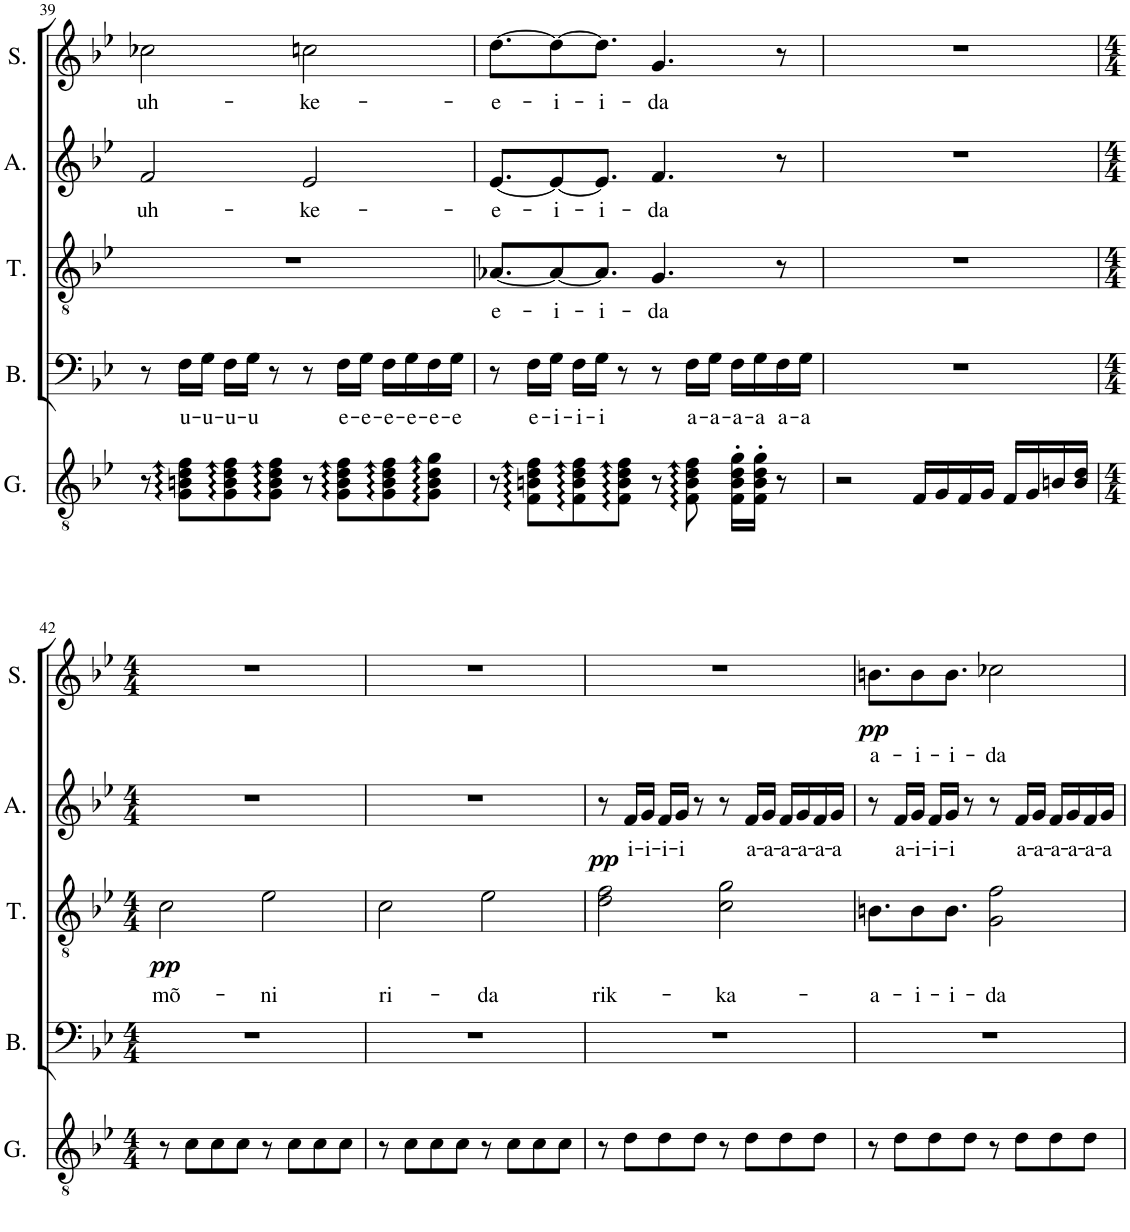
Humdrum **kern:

**kern	**kern	**text	**kern	**text	**dynam	**kern	**text	**dynam	**kern	**text	**dynam
*part5	*part4	*part4	*part3	*part3	*part3	*part2	*part2	*part2	*part1	*part1	*part1
*staff5	*staff4	*staff4	*staff3	*staff3	*staff3	*staff2	*staff2	*staff2	*staff1	*staff1	*staff1
*I"Classical Guitar	*I"Bass	*	*I"Tenor	*	*	*I"Alto	*	*	*I"Soprano	*	*
*I'G.	*I'B.	*	*I'T.	*	*	*I'A.	*	*	*I'S.	*	*
!!LO:PB:g=z
*clefGv2	*clefF4	*	*clefGv2	*	*	*clefG2	*	*	*clefG2	*	*
*k[b-e-]	*k[b-e-]	*	*k[b-e-]	*	*	*k[b-e-]	*	*	*k[b-e-]	*	*
*M4/4	*M4/4	*	*M4/4	*	*	*M4/4	*	*	*M4/4	*	*
=39	=39	=39	=39	=39	=39	=39	=39	=39	=39	=39	=39
!	!	!	!	!	!	!	!LO:LY:b	!	!	!LO:LY:b	!
8r	8r	.	1r	.	.	2f/	uh-	.	2cc-X\	uh-	.
!	!	!LO:LY:b	!	!	!	!	!	!	!	!	!
8G\ 8Bn\ 8d\ 8f\L	16F\LL	u-	.	.	.	.	.	.	.	.	.
!	!	!LO:LY:b	!	!	!	!	!	!	!	!	!
.	16G\JJ	-u-	.	.	.	.	.	.	.	.	.
!	!	!LO:LY:b	!	!	!	!	!	!	!	!	!
8G\ 8B\ 8d\ 8f\	16F\LL	-u-	.	.	.	.	.	.	.	.	.
!	!	!LO:LY:b	!	!	!	!	!	!	!	!	!
.	16G\JJ	-u	.	.	.	.	.	.	.	.	.
8G\ 8B\ 8d\ 8f\J	8r	.	.	.	.	.	.	.	.	.	.
!	!	!	!	!	!	!	!LO:LY:b	!	!	!LO:LY:b	!
8r	8r	.	.	.	.	2e-/	-ke-	.	2ccn\	-ke-	.
!	!	!LO:LY:b	!	!	!	!	!	!	!	!	!
8G\ 8B\ 8d\ 8f\L	16F\LL	e-	.	.	.	.	.	.	.	.	.
!	!	!LO:LY:b	!	!	!	!	!	!	!	!	!
.	16G\JJ	-e-	.	.	.	.	.	.	.	.	.
!	!	!LO:LY:b	!	!	!	!	!	!	!	!	!
8G\ 8B\ 8d\ 8f\	16F\LL	-e-	.	.	.	.	.	.	.	.	.
!	!	!LO:LY:b	!	!	!	!	!	!	!	!	!
.	16G\	-e-	.	.	.	.	.	.	.	.	.
!	!	!LO:LY:b	!	!	!	!	!	!	!	!	!
8G\ 8B\ 8d\ 8g\J	16F\	-e-	.	.	.	.	.	.	.	.	.
!	!	!LO:LY:b	!	!	!	!	!	!	!	!	!
.	16G\JJ	-e	.	.	.	.	.	.	.	.	.
=40	=40	=40	=40	=40	=40	=40	=40	=40	=40	=40	=40
!	!	!	!	!LO:LY:b	!	!	!LO:LY:b	!	!	!LO:LY:b	!
8r	8r	.	[8.A-X/L	e-	.	[8.e-/L	-e-	.	[8.dd\L	-e-	.
!	!	!LO:LY:b	!	!	!	!	!	!	!	!	!
8F\ 8Bn\ 8d\ 8f\L	16F\LL	e-	.	.	.	.	.	.	.	.	.
!	!	!LO:LY:b	!	!LO:LY:b	!	!	!LO:LY:b	!	!	!LO:LY:b	!
.	16G\JJ	-i-	8A-/_	-i-	.	8e-/_	-i-	.	8dd\_	-i-	.
!	!	!LO:LY:b	!	!	!	!	!	!	!	!	!
8F\ 8B\ 8d\ 8f\	16F\LL	-i-	.	.	.	.	.	.	.	.	.
!	!	!LO:LY:b	!	!LO:LY:b	!	!	!LO:LY:b	!	!	!LO:LY:b	!
.	16G\JJ	-i	8.A-/J]	-i-	.	8.e-/J]	-i-	.	8.dd\J]	-i-	.
8F\ 8B\ 8d\ 8f\J	8r	.	.	.	.	.	.	.	.	.	.
!	!	!	!	!LO:LY:b	!	!	!LO:LY:b	!	!	!LO:LY:b	!
8r	8r	.	4.G/	-da	.	4.f/	-da	.	4.g/	-da	.
!	!	!LO:LY:b	!	!	!	!	!	!	!	!	!
8F\ 8B\ 8d\ 8f\	16F\LL	a-	.	.	.	.	.	.	.	.	.
!	!	!LO:LY:b	!	!	!	!	!	!	!	!	!
.	16G\JJ	-a-	.	.	.	.	.	.	.	.	.
!	!	!LO:LY:b	!	!	!	!	!	!	!	!	!
16F\' 16B\' 16d\' 16g\'LL	16F\LL	-a-	.	.	.	.	.	.	.	.	.
!	!	!LO:LY:b	!	!	!	!	!	!	!	!	!
16F\' 16B\' 16d\' 16g\'JJ	16G\	-a	.	.	.	.	.	.	.	.	.
!	!	!LO:LY:b	!	!	!	!	!	!	!	!	!
8r	16F\	-a-	8r	.	.	8r	.	.	8r	.	.
!	!	!LO:LY:b	!	!	!	!	!	!	!	!	!
.	16G\JJ	-a	.	.	.	.	.	.	.	.	.
=41	=41	=41	=41	=41	=41	=41	=41	=41	=41	=41	=41
2r	1r	.	1r	.	.	1r	.	.	1r	.	.
16F/LL	.	.	.	.	.	.	.	.	.	.	.
16G/	.	.	.	.	.	.	.	.	.	.	.
16F/	.	.	.	.	.	.	.	.	.	.	.
16G/JJ	.	.	.	.	.	.	.	.	.	.	.
16F/LL	.	.	.	.	.	.	.	.	.	.	.
16G/	.	.	.	.	.	.	.	.	.	.	.
16Bn/	.	.	.	.	.	.	.	.	.	.	.
16B/ 16d/JJ	.	.	.	.	.	.	.	.	.	.	.
!!LO:LB:g=z
=42	=42	=42	=42	=42	=42	=42	=42	=42	=42	=42	=42
*M4/4	*M4/4	*	*M4/4	*	*	*M4/4	*	*	*M4/4	*	*
!	!	!	!	!LO:LY:b	!LO:DY:b	!	!	!	!	!	!
8r	1r	.	2c\	mõ-	pp	1r	.	.	1r	.	.
8c\L	.	.	.	.	.	.	.	.	.	.	.
8c\	.	.	.	.	.	.	.	.	.	.	.
8c\J	.	.	.	.	.	.	.	.	.	.	.
!	!	!	!	!LO:LY:b	!	!	!	!	!	!	!
8r	.	.	2e-\	-ni	.	.	.	.	.	.	.
8c\L	.	.	.	.	.	.	.	.	.	.	.
8c\	.	.	.	.	.	.	.	.	.	.	.
8c\J	.	.	.	.	.	.	.	.	.	.	.
=43	=43	=43	=43	=43	=43	=43	=43	=43	=43	=43	=43
!	!	!	!	!LO:LY:b	!	!	!	!	!	!	!
8r	1r	.	2c\	ri-	.	1r	.	.	1r	.	.
8c\L	.	.	.	.	.	.	.	.	.	.	.
8c\	.	.	.	.	.	.	.	.	.	.	.
8c\J	.	.	.	.	.	.	.	.	.	.	.
!	!	!	!	!LO:LY:b	!	!	!	!	!	!	!
8r	.	.	2e-\	-da	.	.	.	.	.	.	.
8c\L	.	.	.	.	.	.	.	.	.	.	.
8c\	.	.	.	.	.	.	.	.	.	.	.
8c\J	.	.	.	.	.	.	.	.	.	.	.
=44	=44	=44	=44	=44	=44	=44	=44	=44	=44	=44	=44
!	!	!	!	!LO:LY:b	!	!	!	!LO:DY:b	!	!	!
8r	1r	.	2d\ 2f\	rik-	.	8r	.	pp	1r	.	.
!	!	!	!	!	!	!	!LO:LY:b	!	!	!	!
8d\L	.	.	.	.	.	16f/LL	i-	.	.	.	.
!	!	!	!	!	!	!	!LO:LY:b	!	!	!	!
.	.	.	.	.	.	16g/JJ	-i-	.	.	.	.
!	!	!	!	!	!	!	!LO:LY:b	!	!	!	!
8d\	.	.	.	.	.	16f/LL	-i-	.	.	.	.
!	!	!	!	!	!	!	!LO:LY:b	!	!	!	!
.	.	.	.	.	.	16g/JJ	-i	.	.	.	.
8d\J	.	.	.	.	.	8r	.	.	.	.	.
!	!	!	!	!LO:LY:b	!	!	!	!	!	!	!
8r	.	.	2c\ 2g\	-ka-	.	8r	.	.	.	.	.
!	!	!	!	!	!	!	!LO:LY:b	!	!	!	!
8d\L	.	.	.	.	.	16f/LL	a-	.	.	.	.
!	!	!	!	!	!	!	!LO:LY:b	!	!	!	!
.	.	.	.	.	.	16g/JJ	-a-	.	.	.	.
!	!	!	!	!	!	!	!LO:LY:b	!	!	!	!
8d\	.	.	.	.	.	16f/LL	-a-	.	.	.	.
!	!	!	!	!	!	!	!LO:LY:b	!	!	!	!
.	.	.	.	.	.	16g/	-a-	.	.	.	.
!	!	!	!	!	!	!	!LO:LY:b	!	!	!	!
8d\J	.	.	.	.	.	16f/	-a-	.	.	.	.
!	!	!	!	!	!	!	!LO:LY:b	!	!	!	!
.	.	.	.	.	.	16g/JJ	-a	.	.	.	.
=45	=45	=45	=45	=45	=45	=45	=45	=45	=45	=45	=45
!	!	!	!	!LO:LY:b	!	!	!	!	!	!LO:LY:b	!LO:DY:b
8r	1r	.	8.Bn\L	-a-	.	8r	.	.	8.bn\L	a-	pp
!	!	!	!	!	!	!	!LO:LY:b	!	!	!	!
8d\L	.	.	.	.	.	16f/LL	a-	.	.	.	.
!	!	!	!	!LO:LY:b	!	!	!LO:LY:b	!	!	!LO:LY:b	!
.	.	.	8B\	-i-	.	16g/JJ	-i-	.	8b\	-i-	.
!	!	!	!	!	!	!	!LO:LY:b	!	!	!	!
8d\	.	.	.	.	.	16f/LL	-i-	.	.	.	.
!	!	!	!	!LO:LY:b	!	!	!LO:LY:b	!	!	!LO:LY:b	!
.	.	.	8.B\J	-i-	.	16g/JJ	-i	.	8.b\J	-i-	.
8d\J	.	.	.	.	.	8r	.	.	.	.	.
!	!	!	!	!LO:LY:b	!	!	!	!	!	!LO:LY:b	!
8r	.	.	2G\ 2f\	-da	.	8r	.	.	2cc-X\	-da	.
!	!	!	!	!	!	!	!LO:LY:b	!	!	!	!
8d\L	.	.	.	.	.	16f/LL	a-	.	.	.	.
!	!	!	!	!	!	!	!LO:LY:b	!	!	!	!
.	.	.	.	.	.	16g/JJ	-a-	.	.	.	.
!	!	!	!	!	!	!	!LO:LY:b	!	!	!	!
8d\	.	.	.	.	.	16f/LL	-a-	.	.	.	.
!	!	!	!	!	!	!	!LO:LY:b	!	!	!	!
.	.	.	.	.	.	16g/	-a-	.	.	.	.
!	!	!	!	!	!	!	!LO:LY:b	!	!	!	!
8d\J	.	.	.	.	.	16f/	-a-	.	.	.	.
!	!	!	!	!	!	!	!LO:LY:b	!	!	!	!
.	.	.	.	.	.	16g/JJ	-a	.	.	.	.
=	=	=	=	=	=	=	=	=	=	=	=
*-	*-	*-	*-	*-	*-	*-	*-	*-	*-	*-	*-
